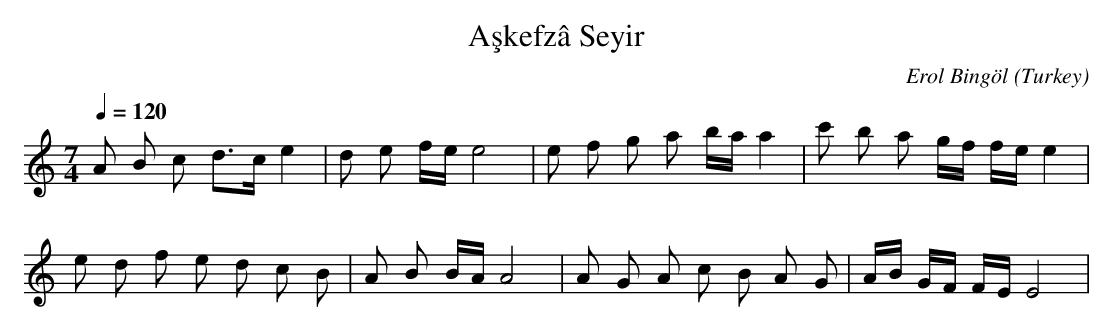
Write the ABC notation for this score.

X:1
T: Aşkefzâ Seyir
C: Erol Bingöl
O: Turkey
M: 7/4
L: 1/16
K: C
Q: 1/4=120
A2 B2 c2 d3c e4  | d2 e2 fe e8  | e2 f2 g2 a2 ba a4  | \
w:   |   |   |
c'2 b2 a2 gf fe e4  |
w:   |
e2 d2 f2 e2 d2 c2 B2  | A2 B2 BA A8  | \
w:   |   |
A2 G2 A2 c2 B2 A2 G2  | AB GF FE E8  |
w:   |   |
|
